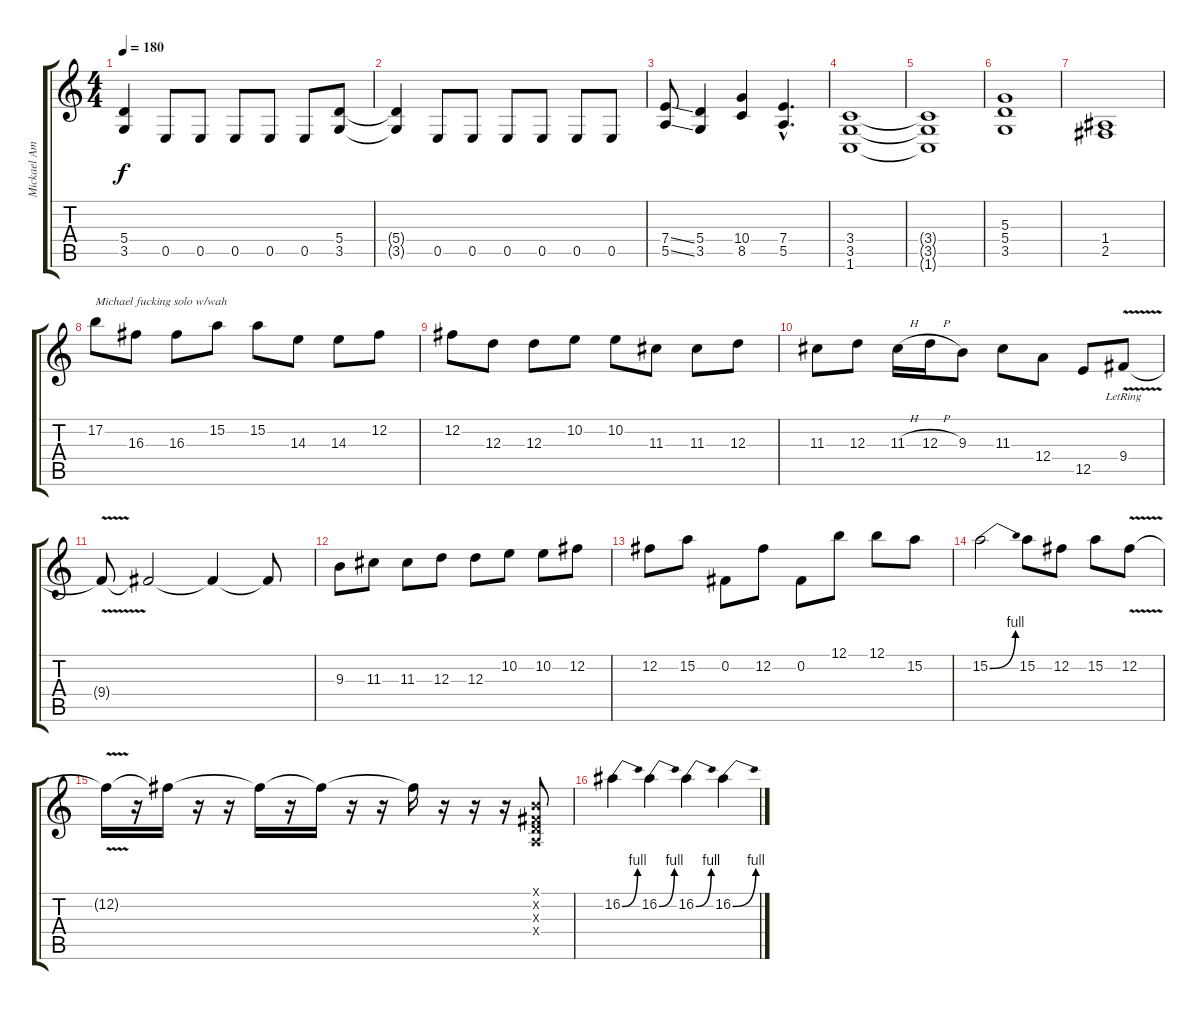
\track ("Mickael Amott" "Mickael Am") {instrument distortionguitar}
\staff {score tabs}
\tuning (B3 Gb3 D3 A2 E2 B1) {hide}
\ts (4 4)
\tempo 180
\clef g2
\ks c
(5.4{t} 3.5{t}).4{dy f} 0.5.8 0.5.8 0.5.8 0.5.8 0.5.8 (5.4 3.5).8 |
(5.4{t} 3.5{t}).4 0.5.8 0.5.8 0.5.8 0.5.8 0.5.8 0.5.8 |
(7.4{ss} 5.5{ss}).8 (5.4 3.5).4 (10.4 8.5).4 (7.4{hac} 5.5{hac}).4{d} |
(3.4 3.5 1.6).1 |
(3.4{t} 3.5{t} 1.6{t}).1 |
(5.3 5.4 3.5).1 |
(1.4 2.5).1 |
17.2.8{txt "Michael fucking solo w/wah"} 16.3.8 16.3.8 15.2.8 15.2.8 14.3.8 14.3.8 12.2.8 |
12.2.8 12.3.8 12.3.8 10.2.8 10.2.8 11.3.8 11.3.8 12.3.8 |
11.3.8 12.3.8 11.3{h}.16 12.3{h}.16 9.3.8 11.3.8 12.4.8 12.5.8 9.4{v lr}.8 |
9.4{t}.8 9.4{t}.2 9.4{t}.4 9.4{t}.8 |
9.3.8 11.3.8 11.3.8 12.3.8 12.3.8 10.2.8 10.2.8 12.2.8 |
12.2.8 15.2.8 0.2.8 12.2.8 0.2.8 12.1.8 12.1.8 15.2.8 |
15.2{be (bend 0 0 60 4)}.2 15.2.8 12.2.8 15.2.8 12.2{v}.8 |
12.2{t}.16 r.16 12.2{t}.16 r.16 r.16 12.2{t}.16 r.16 12.2{t}.16 r.16 r.16 12.2{t}.16 r.16 r.16 r.16 (0.1{x} 0.2{x} 0.3{x} 0.4{x}).8 |
16.2{be (bend 0 0 60 4)}.4 16.2{be (bend 0 0 60 4)}.4 16.2{be (bend 0 0 60 4)}.4 16.2{be (bend 0 0 60 4)}.4
